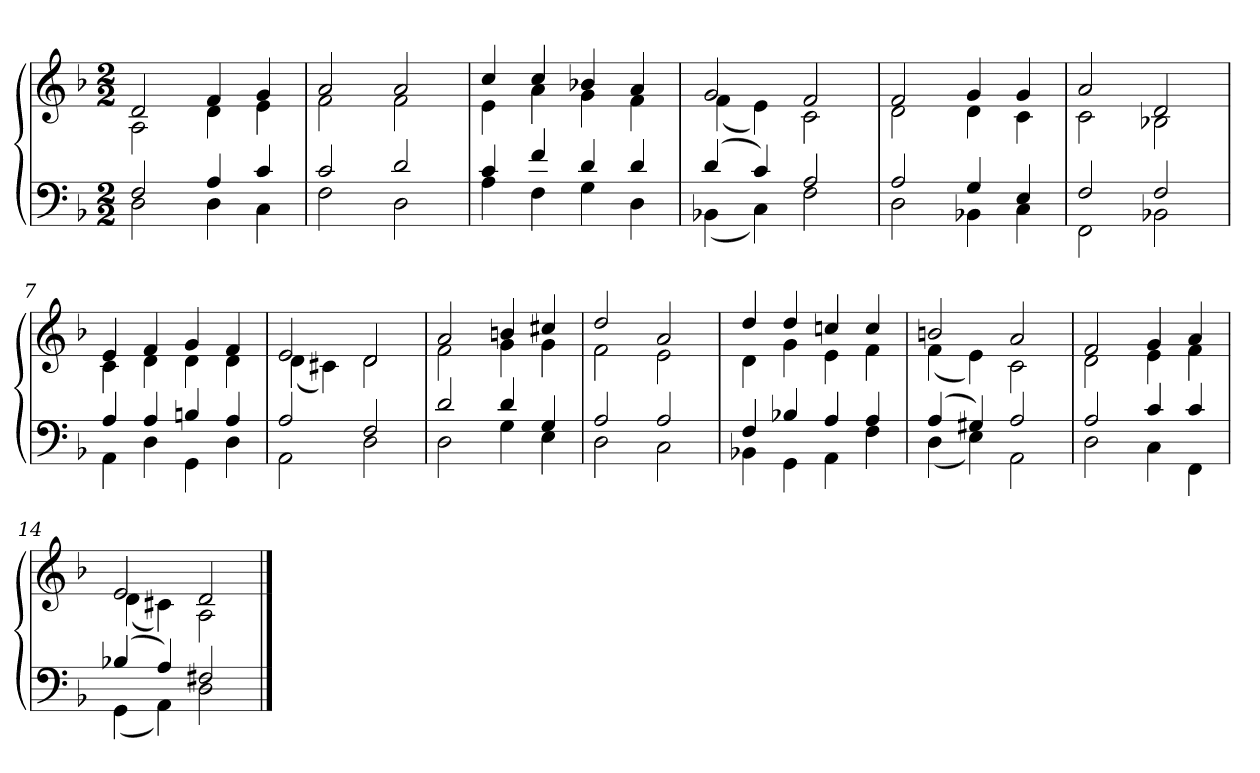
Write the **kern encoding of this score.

**kern	**kern
*part1	*part1
*staff2	*staff1
*clefF4	*clefG2
*k[b-]	*k[b-]
*d:	*d:
*M2/2	*M2/2
=1	=1
*^	*^
2F	2D	2d	2A
4A	4D	4f	4d
4c	4C	4g	4e
=2	=2	=2	=2
2c	2F	2a	2f
2d	2D	2a	2f
=3	=3	=3	=3
4c	4A	4cc	4e
4f	4F	4cc	4a
4d	4G	4b-X	4g
4d	4D	4a	4f
=4	=4	=4	=4
(4d	(4BB-X	2g	(4f
4c)	4C)	.	4e)
2A	2F	2f	2c
=5	=5	=5	=5
2A	2D	2f	2d
4G	4BB-X	4g	4d
4E	4C	4g	4c
=6	=6	=6	=6
2F	2FF	2a	2c
2F	2BB-X	2d	2B-X
=7	=7	=7	=7
4A	4AA	4e	4c
4A	4D	4f	4d
4B	4GG	4g	4d
4A	4D	4f	4d
=8	=8	=8	=8
2A	2AA	2e	(4d
.	.	.	4c#X)
2F	2D	2d	2d
=9	=9	=9	=9
2d	2D	2a	2f
4d	4G	4b	4g
4G	4E	4cc#X	4g
=10	=10	=10	=10
2A	2D	2dd	2f
2A	2C	2a	2e
=11	=11	=11	=11
4F	4BB-X	4dd	4d
4B-X	4GG	4dd	4g
4A	4AA	4ccn	4e
4A	4F	4cc	4f
=12	=12	=12	=12
(4A	(4D	2b	(4f
4G#X)	4E)	.	4e)
2A	2AA	2a	2c
=13	=13	=13	=13
2A	2D	2f	2d
4c	4C	4g	4e
4c	4FF	4a	4f
=14	=14	=14	=14
(4B-X	(4GG	2e	(4d
4A)	4AA)	.	4c#X)
2F#X	2D	2d	2A
*v	*v	*	*
*	*v	*v
==	==
*-	*-
